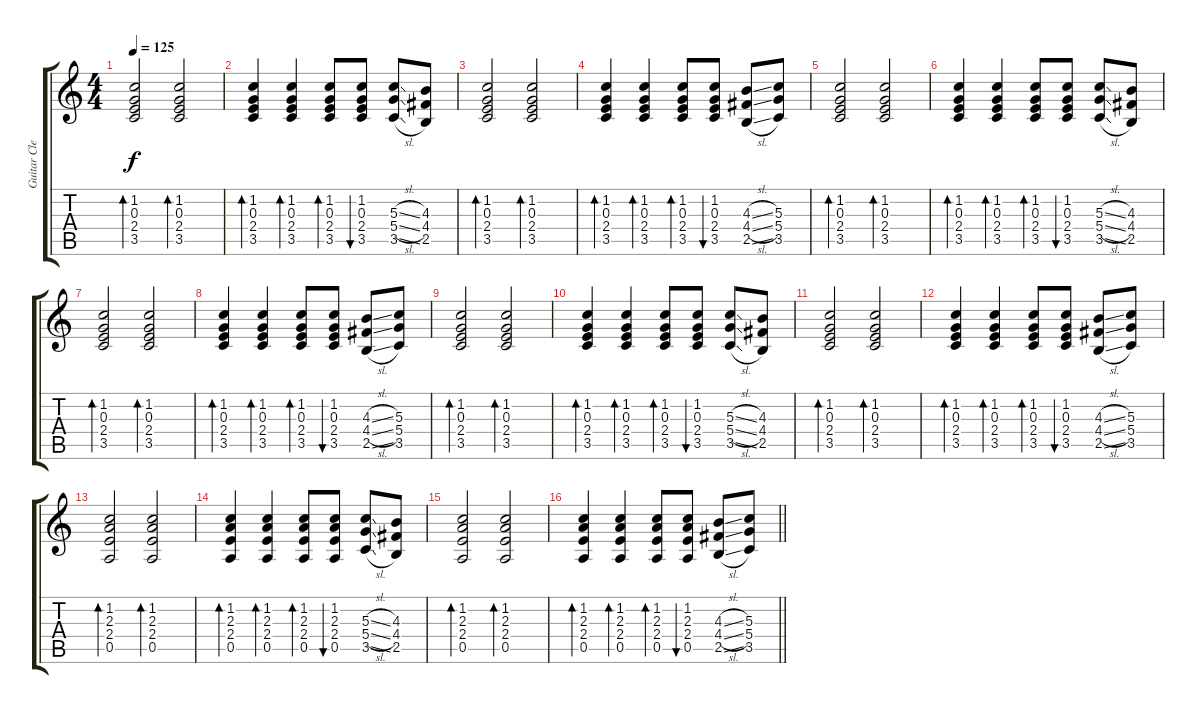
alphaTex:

\track ("Guitar Clean/Distortion" "Guitar Cle") {instrument electricguitarclean}
\staff {score tabs}
\tuning (E4 B3 G3 D3 A2 E2) {hide}
\ts (4 4)
\tempo 125
\clef g2
\ks c
(1.2 0.3 2.4 3.5).2{bd 60 dy f} (1.2 0.3 2.4 3.5).2{bd 60} |
(1.2 0.3 2.4 3.5).4{bd 60} (1.2 0.3 2.4 3.5).4{bd 60} (1.2 0.3 2.4 3.5).8{bd 60} (1.2 0.3 2.4 3.5).8{bu 60} (5.3{sl} 5.4{sl} 3.5{sl}).8 (4.3 4.4 2.5).8 |
(1.2 0.3 2.4 3.5).2{bd 60} (1.2 0.3 2.4 3.5).2{bd 60} |
(1.2 0.3 2.4 3.5).4{bd 60} (1.2 0.3 2.4 3.5).4{bd 60} (1.2 0.3 2.4 3.5).8{bd 60} (1.2 0.3 2.4 3.5).8{bu 60} (4.3{sl} 4.4{sl} 2.5{sl}).8 (5.3 5.4 3.5).8 |
(1.2 0.3 2.4 3.5).2{bd 60} (1.2 0.3 2.4 3.5).2{bd 60} |
(1.2 0.3 2.4 3.5).4{bd 60} (1.2 0.3 2.4 3.5).4{bd 60} (1.2 0.3 2.4 3.5).8{bd 60} (1.2 0.3 2.4 3.5).8{bu 60} (5.3{sl} 5.4{sl} 3.5{sl}).8 (4.3 4.4 2.5).8 |
(1.2 0.3 2.4 3.5).2{bd 60} (1.2 0.3 2.4 3.5).2{bd 60} |
(1.2 0.3 2.4 3.5).4{bd 60} (1.2 0.3 2.4 3.5).4{bd 60} (1.2 0.3 2.4 3.5).8{bd 60} (1.2 0.3 2.4 3.5).8{bu 60} (4.3{sl} 4.4{sl} 2.5{sl}).8 (5.3 5.4 3.5).8 |
(1.2 0.3 2.4 3.5).2{bd 60} (1.2 0.3 2.4 3.5).2{bd 60} |
(1.2 0.3 2.4 3.5).4{bd 60} (1.2 0.3 2.4 3.5).4{bd 60} (1.2 0.3 2.4 3.5).8{bd 60} (1.2 0.3 2.4 3.5).8{bu 60} (5.3{sl} 5.4{sl} 3.5{sl}).8 (4.3 4.4 2.5).8 |
(1.2 0.3 2.4 3.5).2{bd 60} (1.2 0.3 2.4 3.5).2{bd 60} |
(1.2 0.3 2.4 3.5).4{bd 60} (1.2 0.3 2.4 3.5).4{bd 60} (1.2 0.3 2.4 3.5).8{bd 60} (1.2 0.3 2.4 3.5).8{bu 60} (4.3{sl} 4.4{sl} 2.5{sl}).8 (5.3 5.4 3.5).8 |
(1.2 2.3 2.4 0.5).2{bd 60} (1.2 2.3 2.4 0.5).2{bd 60} |
(1.2 2.3 2.4 0.5).4{bd 60} (1.2 2.3 2.4 0.5).4{bd 60} (1.2 2.3 2.4 0.5).8{bd 60} (1.2 2.3 2.4 0.5).8{bu 60} (5.3{sl} 5.4{sl} 3.5{sl}).8 (4.3 4.4 2.5).8 |
(1.2 2.3 2.4 0.5).2{bd 60} (1.2 2.3 2.4 0.5).2{bd 60} |
\barLineRight lightlight
(1.2 2.3 2.4 0.5).4{bd 60} (1.2 2.3 2.4 0.5).4{bd 60} (1.2 2.3 2.4 0.5).8{bd 60} (1.2 2.3 2.4 0.5).8{bu 60} (4.3{sl} 4.4{sl} 2.5{sl}).8 (5.3 5.4 3.5).8
